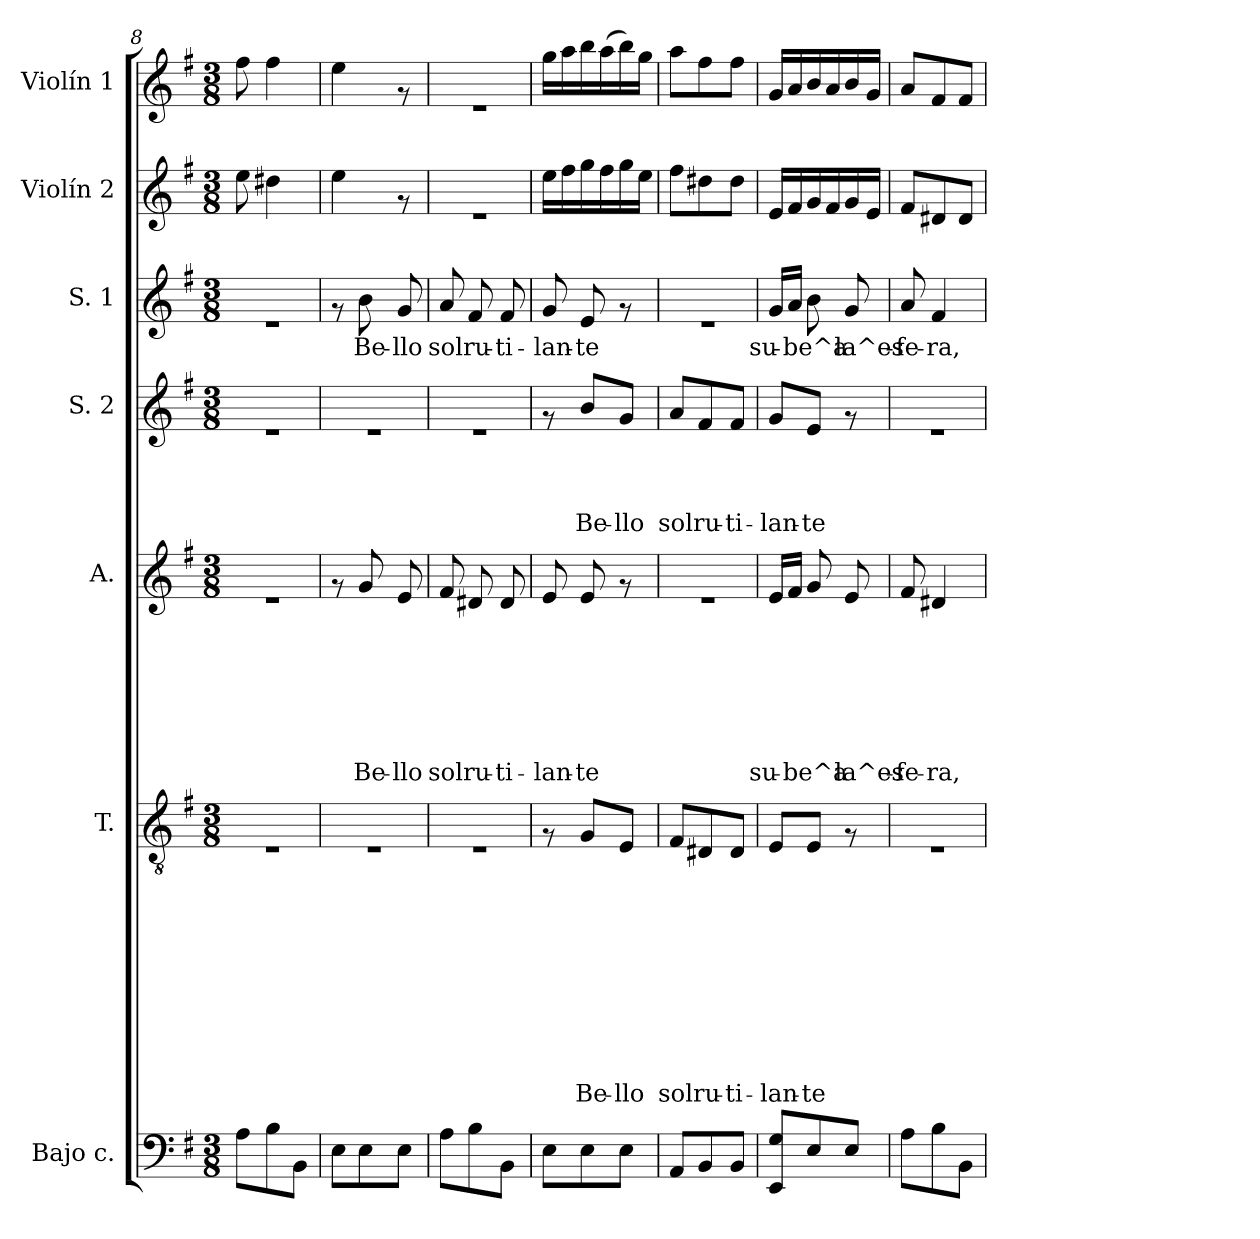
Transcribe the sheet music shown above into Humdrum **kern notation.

**kern	**kern	**text	**text	**text	**text	**text	**text	**text	**text	**text	**text	**kern	**text	**text	**text	**text	**text	**text	**text	**kern	**text	**text	**text	**text	**kern	**text	**kern	**kern
*part7	*part6	*part6	*part6	*part6	*part6	*part6	*part6	*part6	*part6	*part6	*part6	*part5	*part5	*part5	*part5	*part5	*part5	*part5	*part5	*part4	*part4	*part4	*part4	*part4	*part3	*part3	*part2	*part1
*staff7	*staff6	*staff6	*staff6	*staff6	*staff6	*staff6	*staff6	*staff6	*staff6	*staff6	*staff6	*staff5	*staff5	*staff5	*staff5	*staff5	*staff5	*staff5	*staff5	*staff4	*staff4	*staff4	*staff4	*staff4	*staff3	*staff3	*staff2	*staff1
*I"Bajo c.	*I"T.	*	*	*	*	*	*	*	*	*	*	*I"A.	*	*	*	*	*	*	*	*I"S. 2	*	*	*	*	*I"S. 1	*	*I"Violín 2	*I"Violín 1
*I'Bajo c.	*I'T.	*	*	*	*	*	*	*	*	*	*	*I'A.	*	*	*	*	*	*	*	*I'S. 2	*	*	*	*	*I'S. 1	*	*I'Violín 2	*I'Violín 1
*clefF4	*clefGv2	*	*	*	*	*	*	*	*	*	*	*clefG2	*	*	*	*	*	*	*	*clefG2	*	*	*	*	*clefG2	*	*clefG2	*clefG2
*ITrd7c12	*	*	*	*	*	*	*	*	*	*	*	*	*	*	*	*	*	*	*	*	*	*	*	*	*	*	*	*
*k[f#]	*k[f#]	*	*	*	*	*	*	*	*	*	*	*k[f#]	*	*	*	*	*	*	*	*k[f#]	*	*	*	*	*k[f#]	*	*k[f#]	*k[f#]
*G:	*G:	*	*	*	*	*	*	*	*	*	*	*G:	*	*	*	*	*	*	*	*G:	*	*	*	*	*G:	*	*G:	*G:
*M3/8	*M3/8	*	*	*	*	*	*	*	*	*	*	*M3/8	*	*	*	*	*	*	*	*M3/8	*	*	*	*	*M3/8	*	*M3/8	*M3/8
=8	=8	=8	=8	=8	=8	=8	=8	=8	=8	=8	=8	=8	=8	=8	=8	=8	=8	=8	=8	=8	=8	=8	=8	=8	=8	=8	=8	=8
8AA\L	4.rE	.	.	.	.	.	.	.	.	.	.	4.re	.	.	.	.	.	.	.	4.re	.	.	.	.	4.re	.	8ee\	8ff#\
8BB\	.	.	.	.	.	.	.	.	.	.	.	.	.	.	.	.	.	.	.	.	.	.	.	.	.	.	4dd#X\	4ff#\
8BBB\J	.	.	.	.	.	.	.	.	.	.	.	.	.	.	.	.	.	.	.	.	.	.	.	.	.	.	.	.
=9	=9	=9	=9	=9	=9	=9	=9	=9	=9	=9	=9	=9	=9	=9	=9	=9	=9	=9	=9	=9	=9	=9	=9	=9	=9	=9	=9	=9
8EE\L	4.rE	.	.	.	.	.	.	.	.	.	.	8rf	.	.	.	.	.	.	.	4.re	.	.	.	.	8rf	.	4ee\	4ee\
!	!	!	!	!	!	!	!	!	!	!	!	!	!	!	!	!	!	!	!LO:LY:b	!	!	!	!	!	!	!LO:LY:b	!	!
8EE\	.	.	.	.	.	.	.	.	.	.	.	8g/	.	.	.	.	.	.	Be-	.	.	.	.	.	8b\	Be-	.	.
!	!	!	!	!	!	!	!	!	!	!	!	!	!	!	!	!	!	!	!LO:LY:b	!	!	!	!	!	!	!LO:LY:b	!	!
8EE\J	.	.	.	.	.	.	.	.	.	.	.	8e/	.	.	.	.	.	.	-llo	.	.	.	.	.	8g/	-llo	8rf	8rf
=10	=10	=10	=10	=10	=10	=10	=10	=10	=10	=10	=10	=10	=10	=10	=10	=10	=10	=10	=10	=10	=10	=10	=10	=10	=10	=10	=10	=10
!	!	!	!	!	!	!	!	!	!	!	!	!	!	!	!	!	!	!	!LO:LY:b	!	!	!	!	!	!	!LO:LY:b	!	!
8AA\L	4.rE	.	.	.	.	.	.	.	.	.	.	8f#/	.	.	.	.	.	.	sol	4.re	.	.	.	.	8a/	sol	4.re	4.re
!	!	!	!	!	!	!	!	!	!	!	!	!	!	!	!	!	!	!	!LO:LY:b	!	!	!	!	!	!	!LO:LY:b	!	!
8BB\	.	.	.	.	.	.	.	.	.	.	.	8d#X/	.	.	.	.	.	.	ru-	.	.	.	.	.	8f#/	ru-	.	.
!	!	!	!	!	!	!	!	!	!	!	!	!	!	!	!	!	!	!	!LO:LY:b	!	!	!	!	!	!	!LO:LY:b	!	!
8BBB\J	.	.	.	.	.	.	.	.	.	.	.	8d#/	.	.	.	.	.	.	-ti-	.	.	.	.	.	8f#/	-ti-	.	.
=11	=11	=11	=11	=11	=11	=11	=11	=11	=11	=11	=11	=11	=11	=11	=11	=11	=11	=11	=11	=11	=11	=11	=11	=11	=11	=11	=11	=11
!	!	!	!	!	!	!	!	!	!	!	!	!	!	!	!	!	!	!	!LO:LY:b	!	!	!	!	!	!	!LO:LY:b	!	!
8EE\L	8rF	.	.	.	.	.	.	.	.	.	.	8e/	.	.	.	.	.	.	-lan-	8rf	.	.	.	.	8g/	-lan-	16ee\LL	16gg\LL
.	.	.	.	.	.	.	.	.	.	.	.	.	.	.	.	.	.	.	.	.	.	.	.	.	.	.	16ff#\	16aa\
!	!	!	!	!	!	!	!	!	!	!	!LO:LY:b	!	!	!	!	!	!	!	!LO:LY:b	!	!	!	!	!LO:LY:b	!	!LO:LY:b	!	!
8EE\	8G/L	.	.	.	.	.	.	.	.	.	Be-	8e/	.	.	.	.	.	.	-te	8b/L	.	.	.	Be-	8e/	-te	16gg\	16bb\
.	.	.	.	.	.	.	.	.	.	.	.	.	.	.	.	.	.	.	.	.	.	.	.	.	.	.	16ff#\	(>16aa\
!	!	!	!	!	!	!	!	!	!	!	!LO:LY:b	!	!	!	!	!	!	!	!	!	!	!	!	!LO:LY:b	!	!	!	!
8EE\J	8E/J	.	.	.	.	.	.	.	.	.	-llo	8rf	.	.	.	.	.	.	.	8g/J	.	.	.	-llo	8rf	.	16gg\	16bb\)
.	.	.	.	.	.	.	.	.	.	.	.	.	.	.	.	.	.	.	.	.	.	.	.	.	.	.	16ee\JJ	16gg\JJ
=12	=12	=12	=12	=12	=12	=12	=12	=12	=12	=12	=12	=12	=12	=12	=12	=12	=12	=12	=12	=12	=12	=12	=12	=12	=12	=12	=12	=12
!	!	!	!	!	!	!	!	!	!	!	!LO:LY:b	!	!	!	!	!	!	!	!	!	!	!	!	!LO:LY:b	!	!	!	!
8AAA/L	8F#/L	.	.	.	.	.	.	.	.	.	sol	4.re	.	.	.	.	.	.	.	8a/L	.	.	.	sol	4.re	.	8ff#\L	8aa\L
!	!	!	!	!	!	!	!	!	!	!	!LO:LY:b	!	!	!	!	!	!	!	!	!	!	!	!	!LO:LY:b	!	!	!	!
8BBB/	8D#X/	.	.	.	.	.	.	.	.	.	ru-	.	.	.	.	.	.	.	.	8f#/	.	.	.	ru-	.	.	8dd#X\	8ff#\
!	!	!	!	!	!	!	!	!	!	!	!LO:LY:b	!	!	!	!	!	!	!	!	!	!	!	!	!LO:LY:b	!	!	!	!
8BBB/J	8D#/J	.	.	.	.	.	.	.	.	.	-ti-	.	.	.	.	.	.	.	.	8f#/J	.	.	.	-ti-	.	.	8dd#\J	8ff#\J
=13	=13	=13	=13	=13	=13	=13	=13	=13	=13	=13	=13	=13	=13	=13	=13	=13	=13	=13	=13	=13	=13	=13	=13	=13	=13	=13	=13	=13
!	!	!	!	!	!	!	!	!	!	!	!LO:LY:b	!	!	!	!	!	!	!	!LO:LY:b	!	!	!	!	!LO:LY:b	!	!LO:LY:b	!	!
8EEE/ 8GG/L	8E/L	.	.	.	.	.	.	.	.	.	-lan-	16e/LL	.	.	.	.	.	.	su-	8g/L	.	.	.	-lan-	16g/LL	su-	16e/LL	16g/LL
!	!	!	!	!	!	!	!	!	!	!	!	!	!	!	!	!	!	!	!LO:LY:b	!	!	!	!	!	!	!LO:LY:b	!	!
.	.	.	.	.	.	.	.	.	.	.	.	16f#/JJ	.	.	.	.	.	.	-be^a	.	.	.	.	.	16a/JJ	-be^a	16f#/	16a/
!	!	!	!	!	!	!	!	!	!	!	!LO:LY:b	!	!	!	!	!	!	!	!	!	!	!	!	!LO:LY:b	!	!	!	!
8EE/	8E/J	.	.	.	.	.	.	.	.	.	-te	8g/	.	.	.	.	.	.	.	8e/J	.	.	.	-te	8b\	.	16g/	16b/
.	.	.	.	.	.	.	.	.	.	.	.	.	.	.	.	.	.	.	.	.	.	.	.	.	.	.	16f#/	16a/
!	!	!	!	!	!	!	!	!	!	!	!	!	!	!	!	!	!	!	!LO:LY:b	!	!	!	!	!	!	!LO:LY:b	!	!
8EE/J	8rF	.	.	.	.	.	.	.	.	.	.	8e/	.	.	.	.	.	.	la^es-	8rf	.	.	.	.	8g/	la^es-	16g/	16b/
.	.	.	.	.	.	.	.	.	.	.	.	.	.	.	.	.	.	.	.	.	.	.	.	.	.	.	16e/JJ	16g/JJ
!!LO:PB:g=z
=14	=14	=14	=14	=14	=14	=14	=14	=14	=14	=14	=14	=14	=14	=14	=14	=14	=14	=14	=14	=14	=14	=14	=14	=14	=14	=14	=14	=14
!	!	!	!	!	!	!	!	!	!	!	!	!	!	!	!	!	!	!	!LO:LY:b	!	!	!	!	!	!	!LO:LY:b	!	!
8AA\L	4.rE	.	.	.	.	.	.	.	.	.	.	8f#/	.	.	.	.	.	.	-fe-	4.re	.	.	.	.	8a/	-fe-	8f#/L	8a/L
!	!	!	!	!	!	!	!	!	!	!	!	!	!	!	!	!	!	!	!LO:LY:b	!	!	!	!	!	!	!LO:LY:b	!	!
8BB\	.	.	.	.	.	.	.	.	.	.	.	4d#X/	.	.	.	.	.	.	-ra,-	.	.	.	.	.	4f#/	-ra,	8d#X/	8f#/
8BBB\J	.	.	.	.	.	.	.	.	.	.	.	.	.	.	.	.	.	.	.	.	.	.	.	.	.	.	8d#/J	8f#/J
=	=	=	=	=	=	=	=	=	=	=	=	=	=	=	=	=	=	=	=	=	=	=	=	=	=	=	=	=
*-	*-	*-	*-	*-	*-	*-	*-	*-	*-	*-	*-	*-	*-	*-	*-	*-	*-	*-	*-	*-	*-	*-	*-	*-	*-	*-	*-	*-
